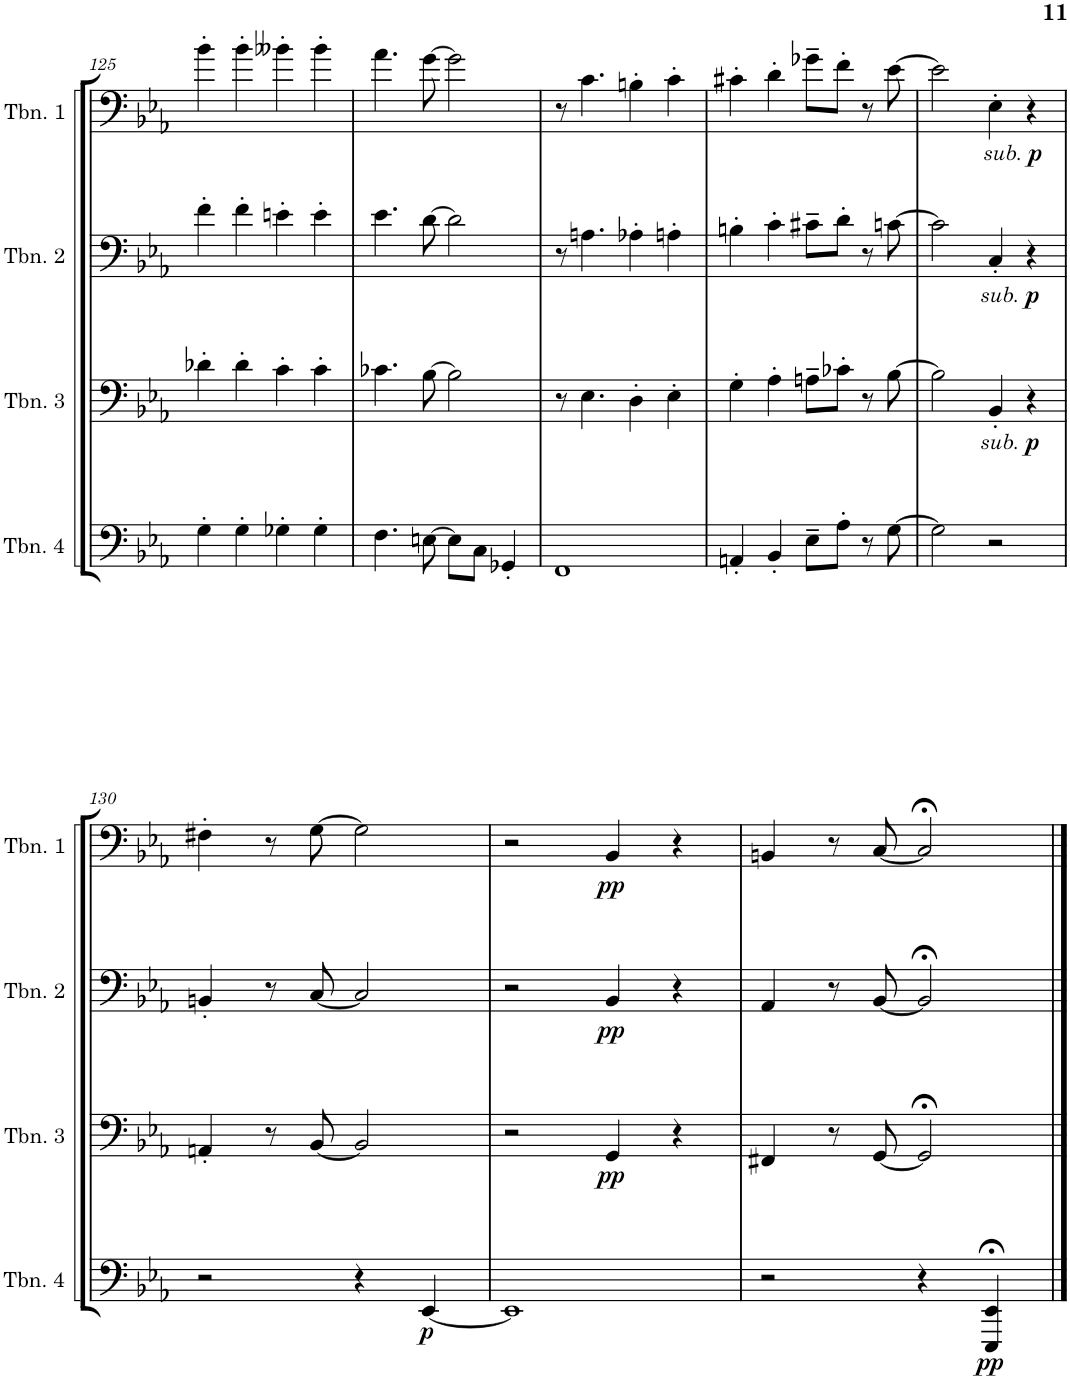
**kern	**dynam	**kern	**dynam	**kern	**dynam	**kern	**dynam
*part4	*part4	*part3	*part3	*part2	*part2	*part1	*part1
*staff4	*staff4	*staff3	*staff3	*staff2	*staff2	*staff1	*staff1
*I"Trombone 4	*	*I"Trombone 3	*	*I"Trombone 2	*	*I"Trombone 1	*
*I'Tbn. 4	*	*I'Tbn. 3	*	*I'Tbn. 2	*	*I'Tbn. 1	*
!!LO:PB:g=z
*clefF4	*	*clefF4	*	*clefF4	*	*clefF4	*
*k[b-e-a-]	*	*k[b-e-a-]	*	*k[b-e-a-]	*	*k[b-e-a-]	*
*M2/2	*	*M2/2	*	*M2/2	*	*M2/2	*
*met(c|)	*	*met(c|)	*	*met(c|)	*	*met(c|)	*
=125	=125	=125	=125	=125	=125	=125	=125
4G'\	.	4d-X'\	.	4f'\	.	4b-'\	.
4G'\	.	4d-'\	.	4f'\	.	4b-'\	.
4G-X'\	.	4c'\	.	4en'\	.	4b--X'\	.
4G-'\	.	4c'\	.	4e'\	.	4b--'\	.
=126	=126	=126	=126	=126	=126	=126	=126
4.F\	.	4.c-X\	.	4.e-\	.	4.a-\	.
[8En\	.	[8B-\	.	[8d\	.	[8g\	.
8E\L]	.	2B-\]	.	2d\]	.	2g\]	.
8C\J	.	.	.	.	.	.	.
4GG-X'/	.	.	.	.	.	.	.
=127	=127	=127	=127	=127	=127	=127	=127
1FF	.	8r	.	8r	.	8r	.
.	.	4.E-\	.	4.An\	.	4.c\	.
.	.	4D'\	.	4A-X'\	.	4Bn'\	.
.	.	4E-'\	.	4An'\	.	4c'\	.
=128	=128	=128	=128	=128	=128	=128	=128
4AAn'/	.	4G'\	.	4Bn'\	.	4c#X'\	.
4BB-'/	.	4A-'\	.	4c'\	.	4d'\	.
8E-~\L	.	8An~\L	.	8c#X~\L	.	8g-X~\L	.
8A-'\J	.	8c-X'\J	.	8d'\J	.	8f'\J	.
8r	.	8r	.	8r	.	8r	.
[8G\	.	[8B-\	.	[8cn\	.	[8e-\	.
=129	=129	=129	=129	=129	=129	=129	=129
2G\]	.	2B-\]	.	2c\]	.	2e-\]	.
!	!	!	!LO:DY:b	!	!	!	!
!	!	!	!LO:DY:n=1:b	!	!LO:DY:b	!	!
!	!	!	!	!	!LO:DY:n=1:b	!	!LO:DY:b
!	!	!	!	!	!	!	!LO:DY:n=1:b
2r	.	4BB-'/	other-dynamics p	4C'/	other-dynamics p	4E-'\	other-dynamics p
.	.	4r	.	4r	.	4r	.
!!LO:LB:g=z
=130	=130	=130	=130	=130	=130	=130	=130
2r	.	4AAn'/	.	4BBn'/	.	4F#X'\	.
.	.	8r	.	8r	.	8r	.
.	.	[8BB-/	.	[8C/	.	[8G\	.
4r	.	2BB-/]	.	2C/]	.	2G\]	.
!	!LO:DY:b	!	!	!	!	!	!
[4EE-/	p	.	.	.	.	.	.
=131	=131	=131	=131	=131	=131	=131	=131
1EE-]	.	2r	.	2r	.	2r	.
!	!	!	!LO:DY:b	!	!LO:DY:b	!	!LO:DY:b
.	.	4GG/	pp	4BB-/	pp	4BB-/	pp
.	.	4r	.	4r	.	4r	.
=132	=132	=132	=132	=132	=132	=132	=132
2r	.	4FF#X/	.	4AA-/	.	4BBn/	.
.	.	8r	.	8r	.	8r	.
.	.	[8GG/	.	[8BB-/	.	[8C/	.
4r	.	2GG;</]	.	2BB-;</]	.	2C;</]	.
!	!LO:DY:b	!	!	!	!	!	!
4EEE-/;< 4EE-/;<	pp	.	.	.	.	.	.
==	==	==	==	==	==	==	==
*-	*-	*-	*-	*-	*-	*-	*-
